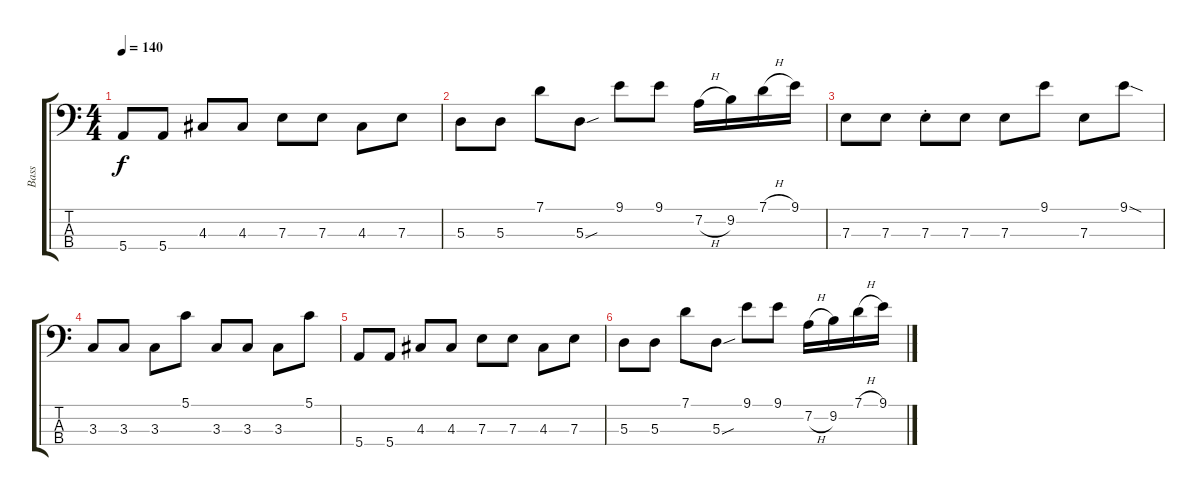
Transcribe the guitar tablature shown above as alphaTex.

\track ("Bass" "Bass") {instrument electricbassfinger}
\staff {score tabs}
\tuning (G2 D2 A1 E1) {hide}
\ts (4 4)
\tempo 140
\clef f4
\ks c
5.4.8{dy f} 5.4.8 4.3.8 4.3.8 7.3.8 7.3.8 4.3.8 7.3.8 |
5.3.8 5.3.8 7.1.8 5.3{sou}.8 9.1.8 9.1.8 7.2{h}.16 9.2.16 7.1{h}.16 9.1.16 |
7.3.8 7.3.8 7.3{st}.8 7.3.8 7.3.8 9.1.8 7.3.8 9.1{sod}.8 |
3.3.8 3.3.8 3.3.8 5.1.8 3.3.8 3.3.8 3.3.8 5.1.8 |
5.4.8 5.4.8 4.3.8 4.3.8 7.3.8 7.3.8 4.3.8 7.3.8 |
5.3.8 5.3.8 7.1.8 5.3{sou}.8 9.1.8 9.1.8 7.2{h}.16 9.2.16 7.1{h}.16 9.1.16
